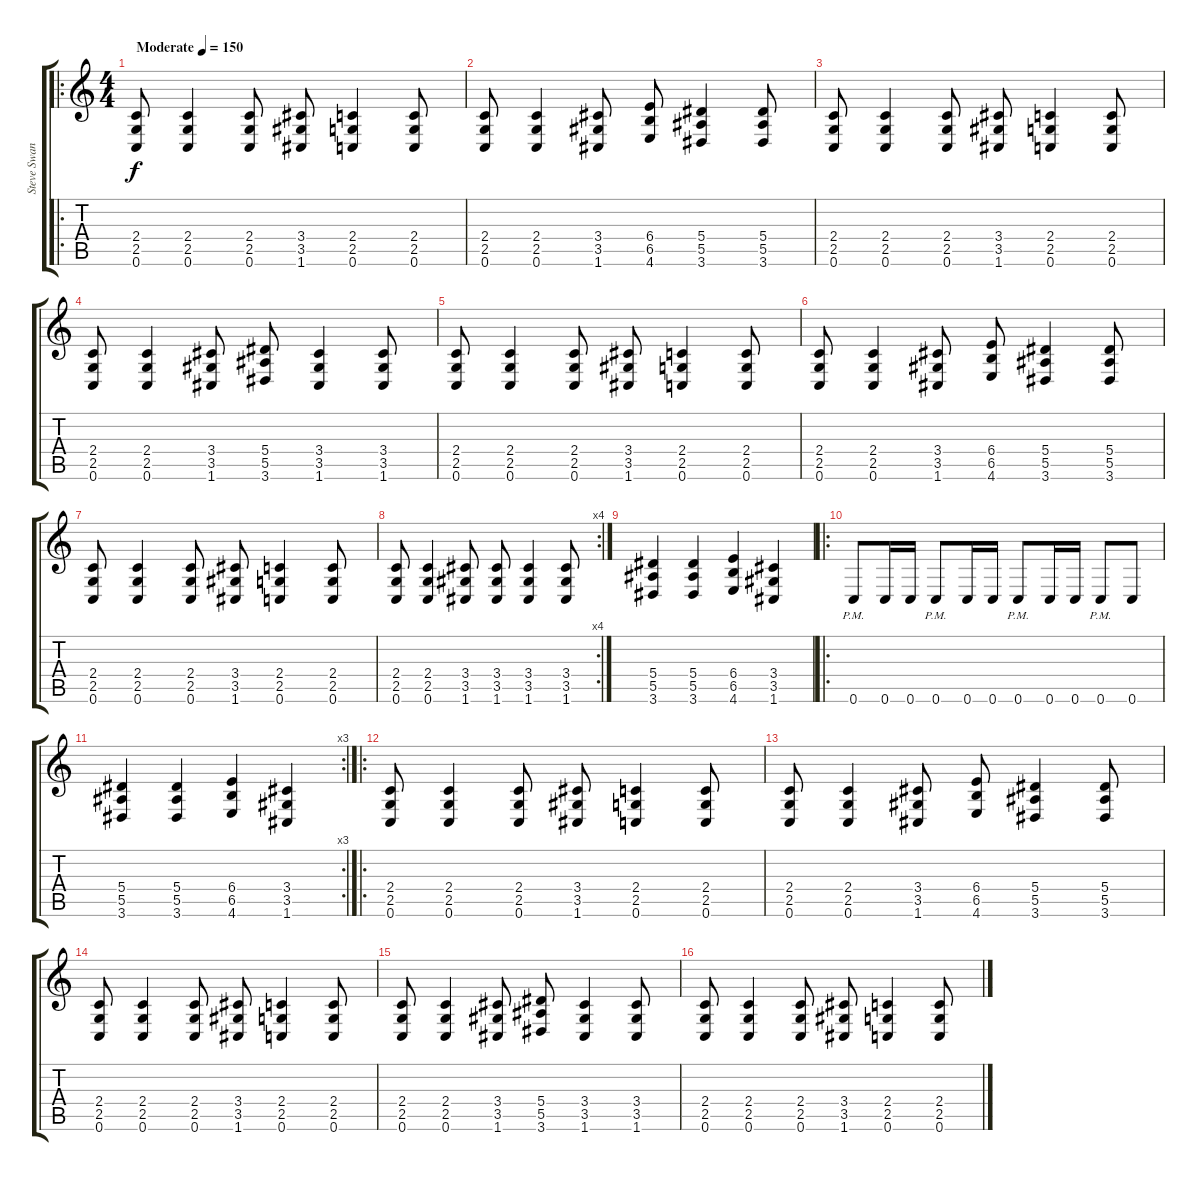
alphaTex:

\track ("Steve Swanson" "Steve Swan") {instrument distortionguitar}
\staff {score tabs}
\tuning (C4 G3 Eb3 Bb2 F2 C2) {hide}
\ro
\ts (4 4)
\tempo (150 "Moderate")
\clef g2
\ks c
(2.4 2.5 0.6).8{dy f instrument distortionguitar} (2.4 2.5 0.6).4 (2.4 2.5 0.6).8 (3.4 3.5 1.6).8 (2.4 2.5 0.6).4 (2.4 2.5 0.6).8 |
(2.4 2.5 0.6).8 (2.4 2.5 0.6).4 (3.4 3.5 1.6).8 (6.4 6.5 4.6).8 (5.4 5.5 3.6).4 (5.4 5.5 3.6).8 |
(2.4 2.5 0.6).8 (2.4 2.5 0.6).4 (2.4 2.5 0.6).8 (3.4 3.5 1.6).8 (2.4 2.5 0.6).4 (2.4 2.5 0.6).8 |
(2.4 2.5 0.6).8 (2.4 2.5 0.6).4 (3.4 3.5 1.6).8 (5.4 5.5 3.6).8 (3.4 3.5 1.6).4 (3.4 3.5 1.6).8 |
(2.4 2.5 0.6).8 (2.4 2.5 0.6).4 (2.4 2.5 0.6).8 (3.4 3.5 1.6).8 (2.4 2.5 0.6).4 (2.4 2.5 0.6).8 |
(2.4 2.5 0.6).8 (2.4 2.5 0.6).4 (3.4 3.5 1.6).8 (6.4 6.5 4.6).8 (5.4 5.5 3.6).4 (5.4 5.5 3.6).8 |
(2.4 2.5 0.6).8 (2.4 2.5 0.6).4 (2.4 2.5 0.6).8 (3.4 3.5 1.6).8 (2.4 2.5 0.6).4 (2.4 2.5 0.6).8 |
\rc 4
(2.4 2.5 0.6).8 (2.4 2.5 0.6).4 (3.4 3.5 1.6).8 (3.4 3.5 1.6).8 (3.4 3.5 1.6).4 (3.4 3.5 1.6).8 |
(5.4 5.5 3.6).4 (5.4 5.5 3.6).4 (6.4 6.5 4.6).4 (3.4 3.5 1.6).4 |
\ro
0.6{pm}.8 0.6.16 0.6.16 0.6{pm}.8 0.6.16 0.6.16 0.6{pm}.8 0.6.16 0.6.16 0.6{pm}.8 0.6.8 |
\rc 3
(5.4 5.5 3.6).4 (5.4 5.5 3.6).4 (6.4 6.5 4.6).4 (3.4 3.5 1.6).4 |
\ro
(2.4 2.5 0.6).8 (2.4 2.5 0.6).4 (2.4 2.5 0.6).8 (3.4 3.5 1.6).8 (2.4 2.5 0.6).4 (2.4 2.5 0.6).8 |
(2.4 2.5 0.6).8 (2.4 2.5 0.6).4 (3.4 3.5 1.6).8 (6.4 6.5 4.6).8 (5.4 5.5 3.6).4 (5.4 5.5 3.6).8 |
(2.4 2.5 0.6).8 (2.4 2.5 0.6).4 (2.4 2.5 0.6).8 (3.4 3.5 1.6).8 (2.4 2.5 0.6).4 (2.4 2.5 0.6).8 |
(2.4 2.5 0.6).8 (2.4 2.5 0.6).4 (3.4 3.5 1.6).8 (5.4 5.5 3.6).8 (3.4 3.5 1.6).4 (3.4 3.5 1.6).8 |
(2.4 2.5 0.6).8 (2.4 2.5 0.6).4 (2.4 2.5 0.6).8 (3.4 3.5 1.6).8 (2.4 2.5 0.6).4 (2.4 2.5 0.6).8
